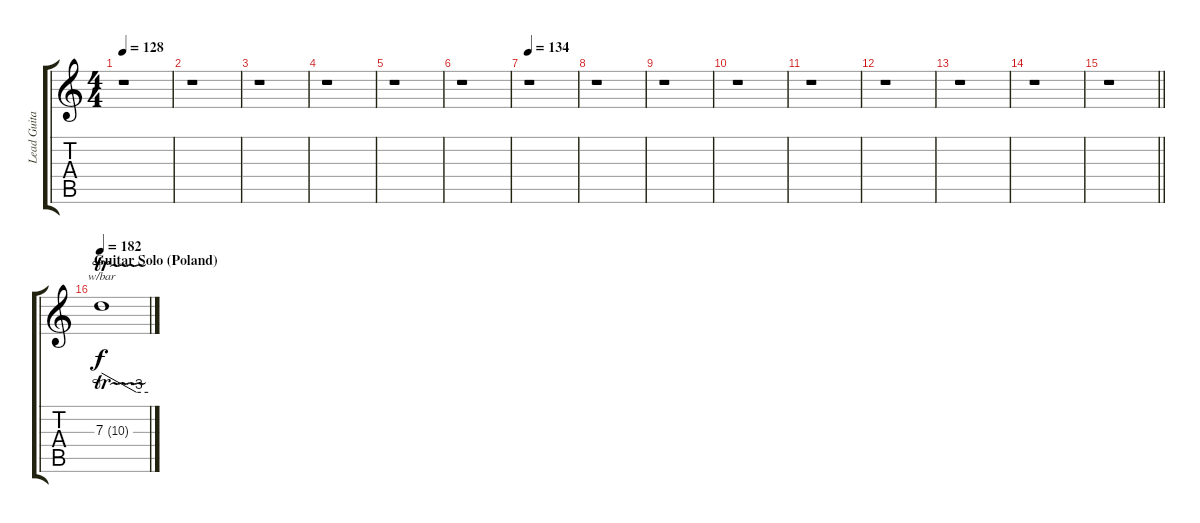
\track ("Lead Guitar 1" "Lead Guita") {instrument distortionguitar}
\staff {score tabs}
\tuning (E4 B3 G3 D3 A2 E2) {hide}
\ts (4 4)
\tempo 128
\clef g2
\ks aminor
r.1{dy f} |
r.1 |
r.1 |
r.1 |
r.1 |
r.1 |
\tempo 134
r.1 |
r.1 |
r.1 |
r.1 |
r.1 |
r.1 |
r.1 |
r.1 |
\barLineRight lightlight
r.1 |
\section ("" "Guitar Solo (Poland)")
\tempo 182
\ks c
7.3{tr (10 32)}.1{tbe (custom default 0 0 45 -12 60 -12) volume 16}
